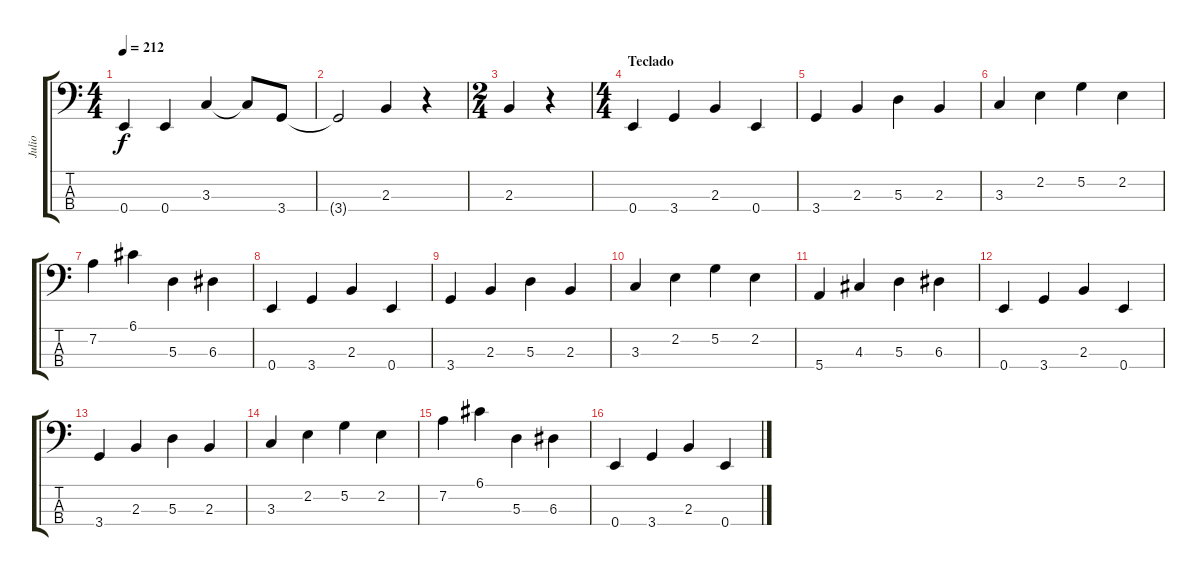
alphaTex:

\track ("Julio" "Julio") {instrument electricbassfinger}
\staff {score tabs}
\tuning (G2 D2 A1 E1) {hide}
\ts (4 4)
\tempo 212
\clef f4
\ks c
0.4.4{dy f} 0.4.4 3.3.4 3.3{t}.8 3.4.8 |
3.4{t}.2 2.3.4 r.4 |
\ts (2 4)
2.3.4 r.4 |
\ts (4 4)
\section ("" "Teclado")
0.4.4 3.4.4 2.3.4 0.4.4 |
3.4.4 2.3.4 5.3.4 2.3.4 |
3.3.4 2.2.4 5.2.4 2.2.4 |
7.2.4 6.1.4 5.3.4 6.3.4 |
0.4.4 3.4.4 2.3.4 0.4.4 |
3.4.4 2.3.4 5.3.4 2.3.4 |
3.3.4 2.2.4 5.2.4 2.2.4 |
5.4.4 4.3.4 5.3.4 6.3.4 |
0.4.4 3.4.4 2.3.4 0.4.4 |
3.4.4 2.3.4 5.3.4 2.3.4 |
3.3.4 2.2.4 5.2.4 2.2.4 |
7.2.4 6.1.4 5.3.4 6.3.4 |
0.4.4 3.4.4 2.3.4 0.4.4
